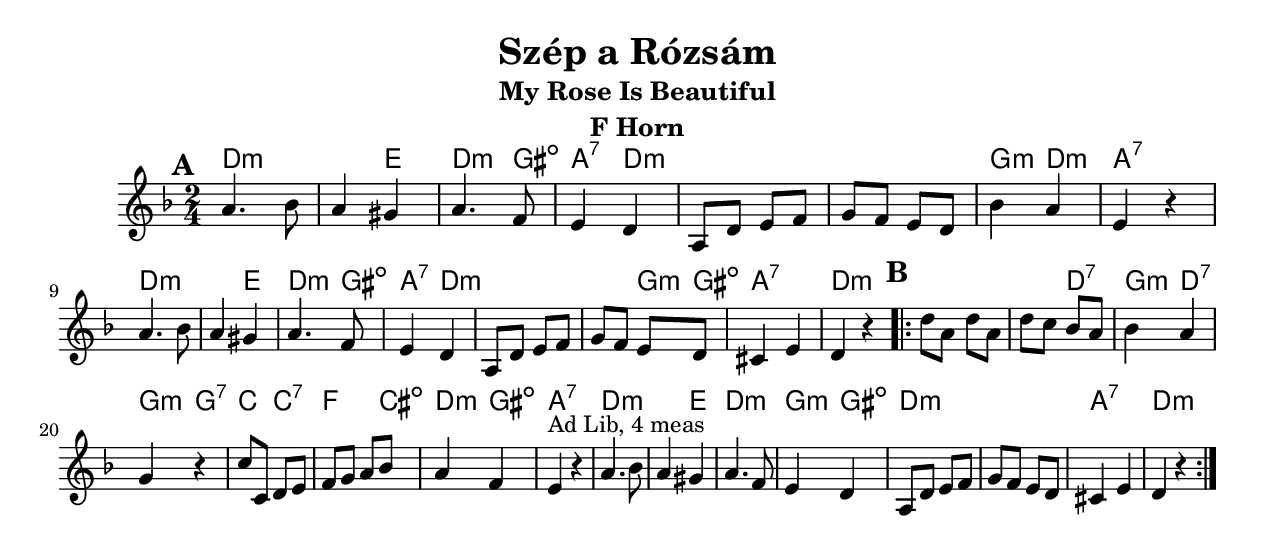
\version "2.18.0"
\include "english.ly"
\pointAndClickOff
\paper{
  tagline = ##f
  print-all-headers = ##t
  #(set-paper-size "letter")
}
date = #(strftime "%d-%m-%Y" (localtime (current-time)))

%\markup{ \italic{ " Updated " \date  }  }

%\markup{ Got something to say? }

global = {
  \clef treble
  \key e \minor
  \time 2/4
  \set Score.markFormatter = #format-mark-box-alphabet
}

%#################################### Melody ########################
melody =  \transpose e d \relative c'' {
  \global
  %\partial 16*3 a16 d f   %lead in notes
  \mark \default
  b4. c8
  b4 as
  b4. g8
  fs4 e
  %\break

  b8 e fs g
  a8 g fs e
  c'4 b
  fs4 r
  \break
  b4. c8
  b4 as
  b4. g8
  fs4 e
  %\break
  b8 e fs g|
  a8 g fs e
  ds4 fs
  e4 r
  % \break
  %page 2
  \repeat volta 2{
    \mark \default
    e'8 b e b
    e8 d c b
    c4 b
    a4 r
    %\break
    d8 d, e fs
    g8 a b c
    b4 g
    fs4 ^"Ad Lib, 4 meas" r
    % \break
    b4. c8
    b4 as
    b4. g8
    fs4 e
    % \break

    b8 e fs g
    a8 g fs e
    ds4 fs
    e4 r %?a b or c above
  }
  %\alternative { { }{ } }


}
%################################# Lyrics #####################
%\addlyrics{  }
%################################# Chords #######################
%harmonies = \chordmode {
harmonies = \transpose e d \chordmode {
  e4*3:m
  fs4
  e8*3:m
  as8:dim
  b4:7
  e4*5:m

  a4:m
  e4:m
  b2:7

  e4*3:m
  fs4
  e8*3:m
  as8:dim
  b4:7
  e4*4:m

  a8:m
  as8:dim
  b2:7
  e4*5:m

  %page2
  e4:7
  a4:m
  e4:7
  a4:m
  a4:7

  d4
  d4:7 %D/C
  g8*3 %G/B
  ds8:dim
  e4:m
  as4:dim
  b2:7

  e4*3:m
  fs4
  e2:m
  a4:m
  as4:dim

  e2*2:m
  b2:7
  e2:m
}

\score {
  <<
    \new ChordNames {
      \set chordChanges = ##f
      \harmonies
    }
    \new Staff
    \melody
  >>
  \header{
    title= "Szép a Rózsám"
    subtitle="My Rose Is Beautiful"
    composer= ""
    instrument = "F Horn"
    arranger= ""
  }
  \layout{indent = 1.0\cm}
  \midi {
    \tempo 4 = 120

    % \midi { }
  }
}
%{
% more verses:
\markup{}
\markup {
  \fill-line {
    \hspace #0.1 % distance from left margin
    \column {
      \line { "1."
	\column {
	  ""
	}
      }
      \hspace #0.2 % vertical distance between verses
      \line { "2."
	\column {
	 ""
	}
      }
    }
    \hspace #0.1  % horiz. distance between columns
    \column {
      \line { "3."
	\column {
	  ""
	}
      }
      \hspace #0.2 % distance between verses
      \line { "4."
	\column {
	 ""
	}
      }
    }
    \hspace #0.1 % distance to right margin
  }
}

%}
